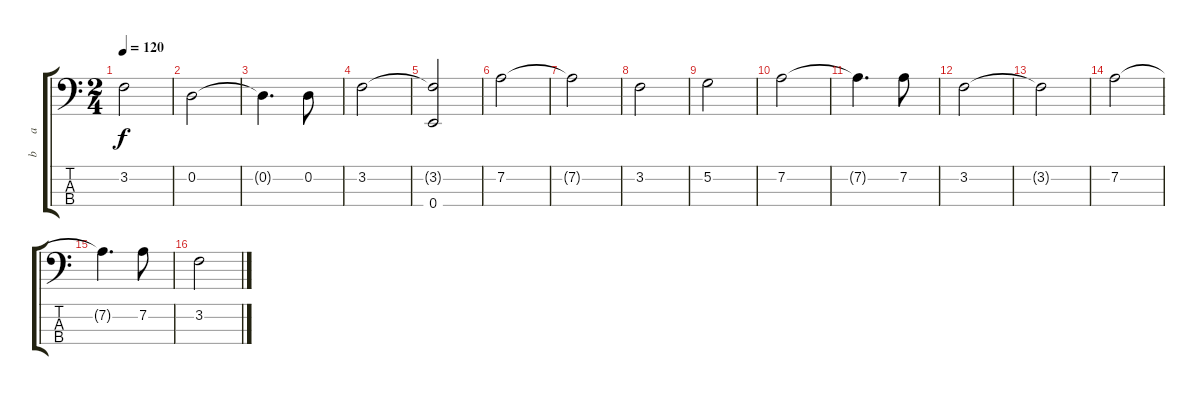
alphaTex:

\track ("b      a       s      s" "b      a  ") {instrument electricbassfinger}
\staff {score tabs}
\tuning (G2 D2 A1 E1) {hide}
\ts (2 4)
\tempo 120
\clef f4
\ks c
3.2{t}.2{dy f} |
0.2.2 |
0.2{t}.4{d} 0.2.8 |
3.2.2 |
(3.2{t} 0.4).2 |
7.2.2 |
7.2{t}.2 |
3.2.2 |
5.2.2 |
7.2.2 |
7.2{t}.4{d} 7.2.8 |
3.2.2 |
3.2{t}.2 |
7.2.2 |
7.2{t}.4{d} 7.2.8 |
3.2.2
